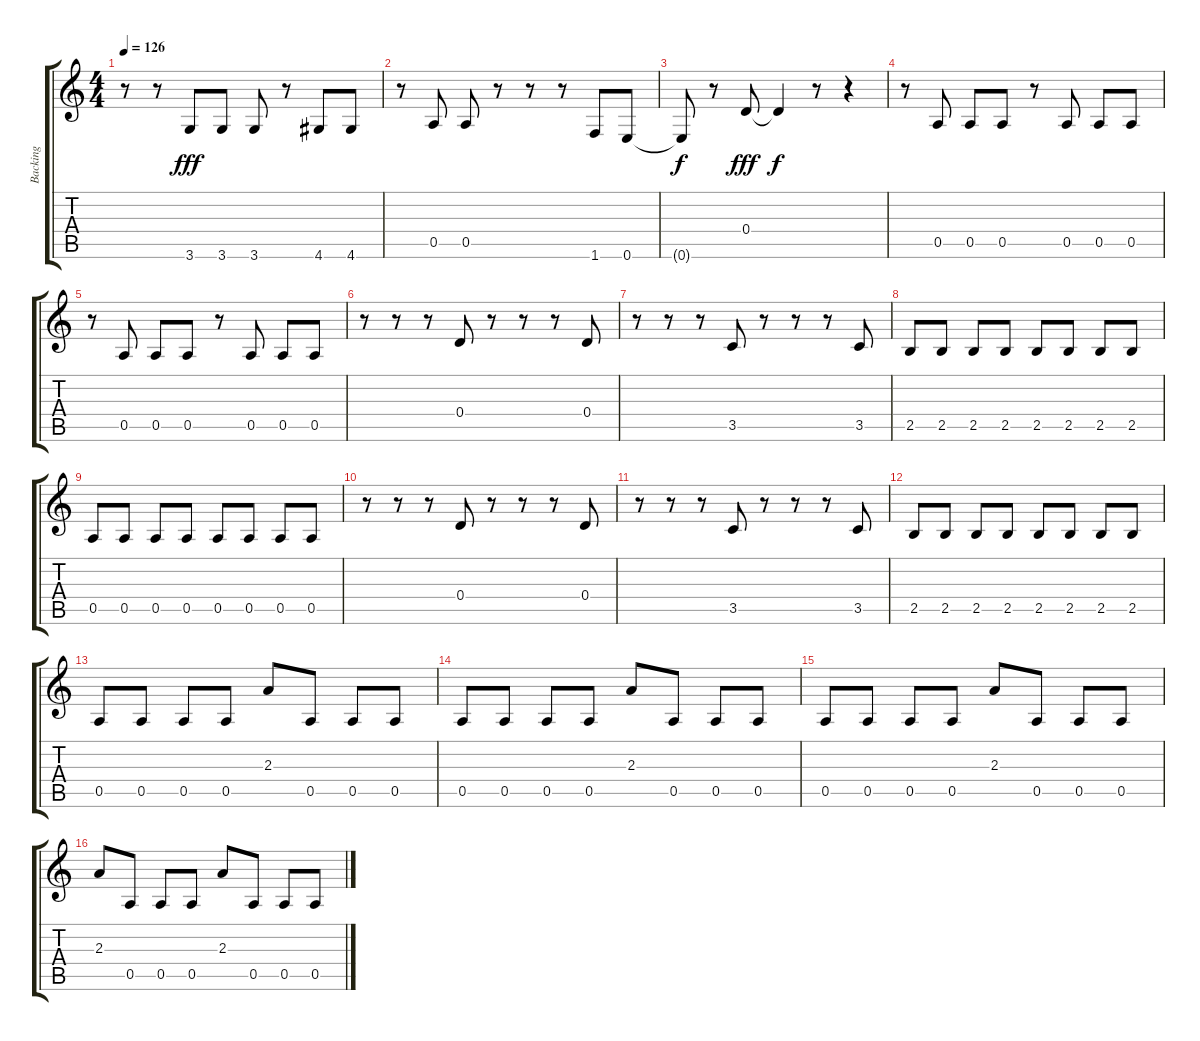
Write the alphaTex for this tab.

\track ("Backing" "Backing") {instrument contrabass}
\staff {score tabs}
\tuning (E4 B3 G3 D3 A2 E2) {hide}
\ts (4 4)
\tempo 126
\clef g2
\ks c
r.8{dy fff} r.8 3.6.8 3.6.8 3.6.8 r.8 4.6.8 4.6.8 |
r.8 0.5.8 0.5.8 r.8 r.8 r.8 1.6.8 0.6.8 |
0.6{t}.8{dy f} r.8 0.4.8{dy fff} 0.4{t}.4{dy f} r.8 r.4 |
r.8 0.5.8 0.5.8 0.5.8 r.8 0.5.8 0.5.8 0.5.8 |
r.8 0.5.8 0.5.8 0.5.8 r.8 0.5.8 0.5.8 0.5.8 |
r.8 r.8 r.8 0.4.8 r.8 r.8 r.8 0.4.8 |
r.8 r.8 r.8 3.5.8 r.8 r.8 r.8 3.5.8 |
2.5.8 2.5.8 2.5.8 2.5.8 2.5.8 2.5.8 2.5.8 2.5.8 |
0.5.8 0.5.8 0.5.8 0.5.8 0.5.8 0.5.8 0.5.8 0.5.8 |
r.8 r.8 r.8 0.4.8 r.8 r.8 r.8 0.4.8 |
r.8 r.8 r.8 3.5.8 r.8 r.8 r.8 3.5.8 |
2.5.8 2.5.8 2.5.8 2.5.8 2.5.8 2.5.8 2.5.8 2.5.8 |
0.5.8 0.5.8 0.5.8 0.5.8 2.3.8 0.5.8 0.5.8 0.5.8 |
0.5.8 0.5.8 0.5.8 0.5.8 2.3.8 0.5.8 0.5.8 0.5.8 |
0.5.8 0.5.8 0.5.8 0.5.8 2.3.8 0.5.8 0.5.8 0.5.8 |
2.3.8 0.5.8 0.5.8 0.5.8 2.3.8 0.5.8 0.5.8 0.5.8
